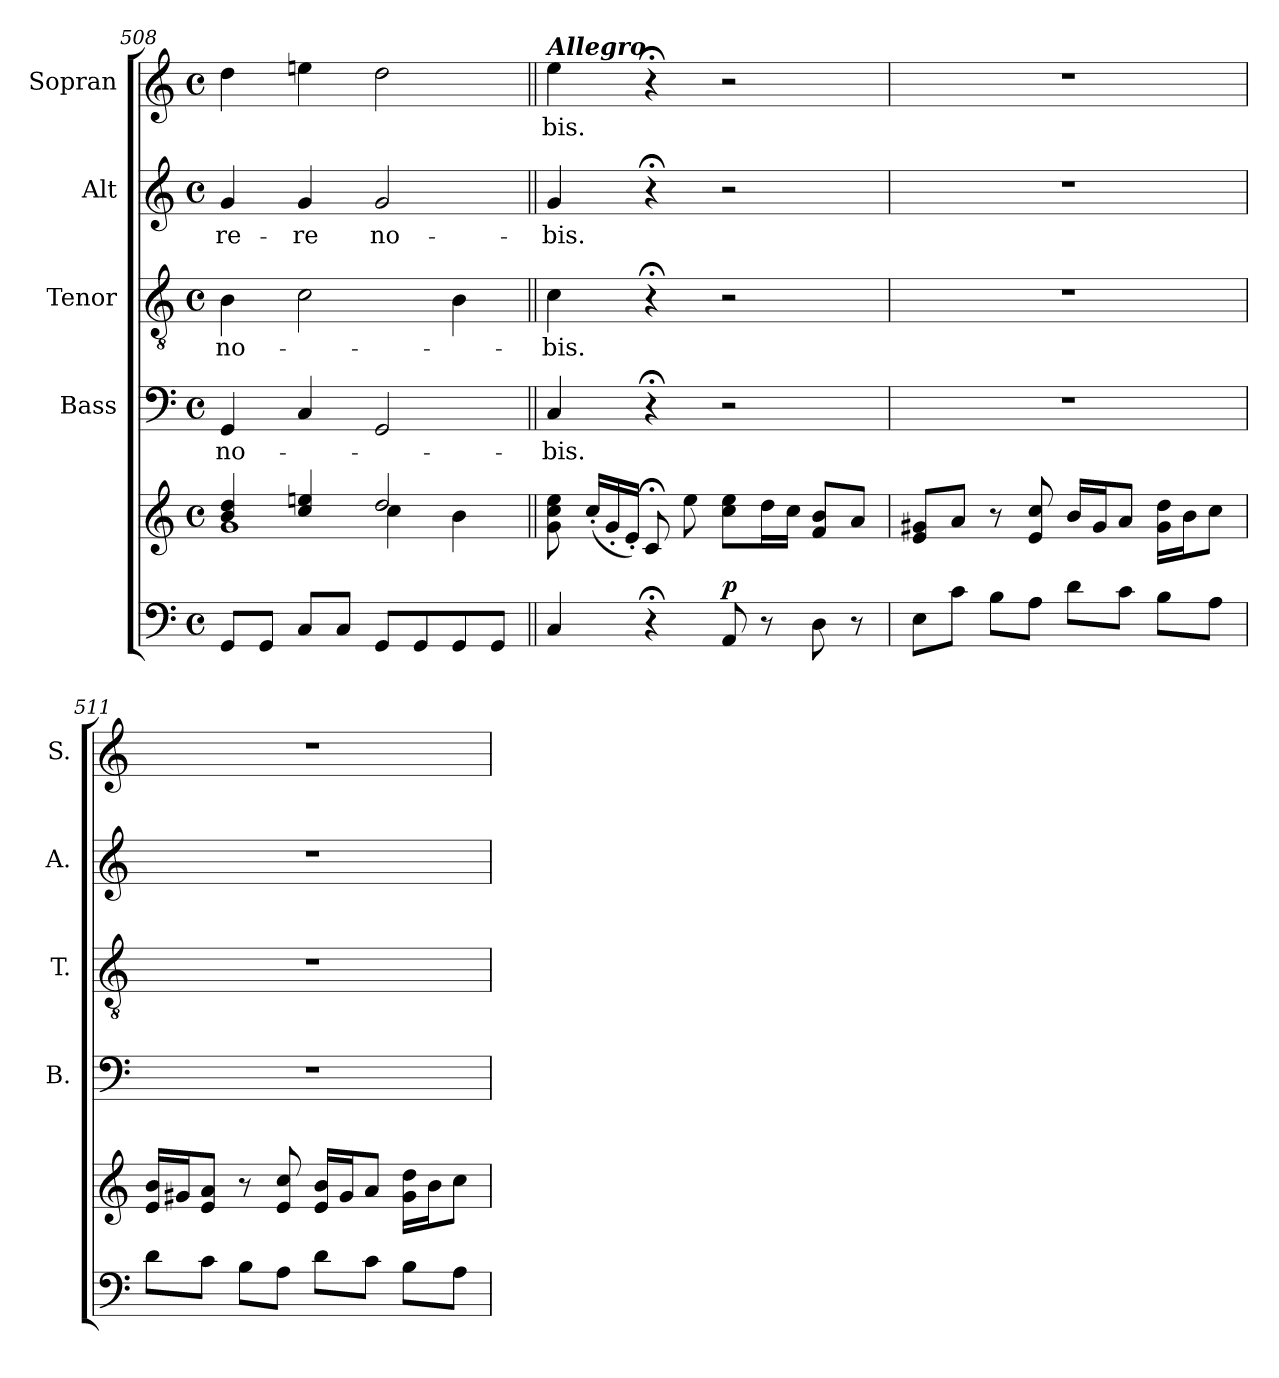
**kern	**kern	**dynam	**kern	**text	**kern	**text	**kern	**text	**kern	**text
*part5	*part5	*part5	*part4	*part4	*part3	*part3	*part2	*part2	*part1	*part1
*staff6	*staff5	*staff5/6	*staff4	*staff4	*staff3	*staff3	*staff2	*staff2	*staff1	*staff1
*	*	*	*I"Bass	*	*I"Tenor	*	*I"Alt	*	*I"Sopran	*
*	*	*	*I'B.	*	*I'T.	*	*I'A.	*	*I'S.	*
*clefF4	*clefG2	*	*clefF4	*	*clefGv2	*	*clefG2	*	*clefG2	*
*k[]	*k[]	*	*k[]	*	*k[]	*	*k[]	*	*k[]	*
*C:	*C:	*	*C:	*	*C:	*	*C:	*	*C:	*
*M4/4	*M4/4	*	*M4/4	*	*M4/4	*	*M4/4	*	*M4/4	*
*met(c)	*met(c)	*	*met(c)	*	*met(c)	*	*met(c)	*	*met(c)	*
=508	=508	=508	=508	=508	=508	=508	=508	=508	=508	=508
*	*^	*	*	*	*	*	*	*	*	*
*	*	*^	*	*	*	*	*	*	*	*	*
!	!	!	!	!	!	!LO:LY:b	!	!LO:LY:b	!	!LO:LY:b	!	!
8GG/L	4b/ 4dd/	1g	2ryy	.	4GG/	no-	4B\	no-	4g/	-re-	4dd\	.
8GG/J	.	.	.	.	.	.	.	.	.	.	.	.
!	!	!	!	!	!	!	!	!	!	!LO:LY:b	!	!
8C/L	4cc/ 4een/	.	.	.	4C/	.	2c\	.	4g/	-re	4een\	.
8C/J	.	.	.	.	.	.	.	.	.	.	.	.
!	!	!	!	!	!	!	!	!	!	!LO:LY:b	!	!
8GG/L	2dd/	.	4cc\	.	2GG/	.	.	.	2g/	no-	2dd\	.
8GG/	.	.	.	.	.	.	.	.	.	.	.	.
8GG/	.	.	4b\	.	.	.	4B\	.	.	.	.	.
8GG/J	.	.	.	.	.	.	.	.	.	.	.	.
*	*v	*v	*v	*	*	*	*	*	*	*	*	*
=509||	=509||	=509||	=509||	=509||	=509||	=509||	=509||	=509||	=509||	=509||
!	!	!	!	!	!	!	!	!	!LO:TX:a:Bi:t=Allegro	!
!	!	!	!	!LO:LY:b	!	!LO:LY:b	!	!LO:LY:b	!	!LO:LY:b
4C/	8g\ 8cc\ 8ee\	.	4C/	-bis.	4c\	-bis.	4g/	-bis.	4ee\	-bis.
*	*Xtuplet	*	*	*	*	*	*	*	*	*
.	(<24cc'</LL	.	.	.	.	.	.	.	.	.
.	24g'</	.	.	.	.	.	.	.	.	.
.	24e'</JJ)	.	.	.	.	.	.	.	.	.
4r;<	8c;</	.	4r;<	.	4r;<	.	4r;<	.	4r;<	.
.	8ee\	.	.	.	.	.	.	.	.	.
!	!	!LO:DY:a=2	!	!	!	!	!	!	!	!
8AA/	8cc\ 8ee\L	p	2r	.	2r	.	2r	.	2r	.
8r	16dd\L	.	.	.	.	.	.	.	.	.
.	16cc\JJ	.	.	.	.	.	.	.	.	.
8D\	8f/ 8b/L	.	.	.	.	.	.	.	.	.
8r	8a/J	.	.	.	.	.	.	.	.	.
!!LO:LB:g=z
=510	=510	=510	=510	=510	=510	=510	=510	=510	=510	=510
8E\L	8e/ 8g#X/L	.	1r	.	1r	.	1r	.	1r	.
8c\J	8a/J	.	.	.	.	.	.	.	.	.
8B\L	8r	.	.	.	.	.	.	.	.	.
8A\J	8e/ 8cc/	.	.	.	.	.	.	.	.	.
8d\L	16b/LL	.	.	.	.	.	.	.	.	.
.	16g#/J	.	.	.	.	.	.	.	.	.
8c\J	8a/J	.	.	.	.	.	.	.	.	.
8B\L	16g#\ 16dd\LL	.	.	.	.	.	.	.	.	.
.	16b\J	.	.	.	.	.	.	.	.	.
8A\J	8cc\J	.	.	.	.	.	.	.	.	.
=511	=511	=511	=511	=511	=511	=511	=511	=511	=511	=511
8d\L	16e/ 16b/LL	.	1r	.	1r	.	1r	.	1r	.
.	16g#X/J	.	.	.	.	.	.	.	.	.
8c\J	8e/ 8a/J	.	.	.	.	.	.	.	.	.
8B\L	8r	.	.	.	.	.	.	.	.	.
8A\J	8e/ 8cc/	.	.	.	.	.	.	.	.	.
8d\L	16e/ 16b/LL	.	.	.	.	.	.	.	.	.
.	16g#/J	.	.	.	.	.	.	.	.	.
8c\J	8a/J	.	.	.	.	.	.	.	.	.
8B\L	16g#\ 16dd\LL	.	.	.	.	.	.	.	.	.
.	16b\J	.	.	.	.	.	.	.	.	.
8A\J	8cc\J	.	.	.	.	.	.	.	.	.
=	=	=	=	=	=	=	=	=	=	=
*-	*-	*-	*-	*-	*-	*-	*-	*-	*-	*-
